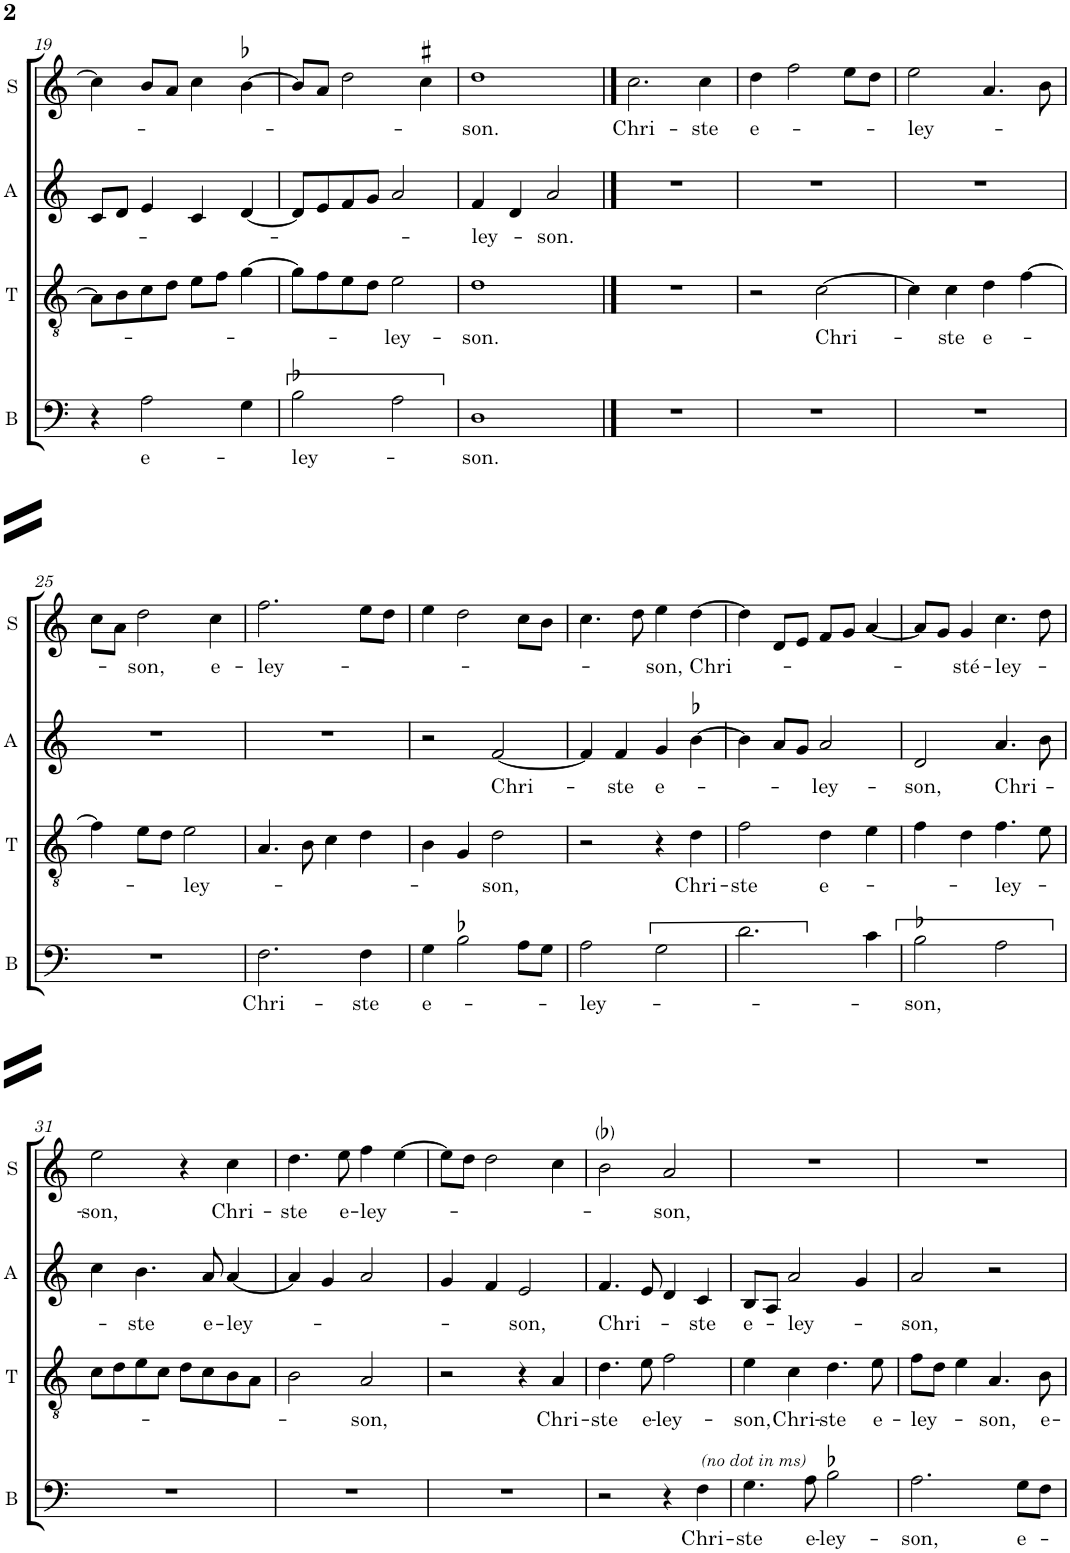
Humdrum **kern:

**kern	**text	**kern	**text	**kern	**text	**kern	**text
*part4	*part4	*part3	*part3	*part2	*part2	*part1	*part1
*staff4	*staff4	*staff3	*staff3	*staff2	*staff2	*staff1	*staff1
*I"B	*	*I"T	*	*I"A	*	*I"S	*
*I'B	*	*I'T	*	*I'A	*	*I'S	*
!!LO:PB:g=z
*clefF4	*	*clefGv2	*	*clefG2	*	*clefG2	*
*k[]	*	*k[]	*	*k[]	*	*k[]	*
*M2/2	*	*M2/2	*	*M2/2	*	*M2/2	*
*met(c|)	*	*met(c|)	*	*met(c|)	*	*met(c|)	*
=19	=19	=19	=19	=19	=19	=19	=19
4r	.	8A\L]	.	8c/L	.	4cc\]	.
.	.	8B\	.	8d/J	.	.	.
!	!LO:LY:b	!	!	!	!	!	!
2A\	e-	8c\	.	4e/	.	8b/L	.
.	.	8d\J	.	.	.	8a/J	.
.	.	8e\L	.	4c/	.	4cc\	.
.	.	8f\J	.	.	.	.	.
4G\	.	[4g\	.	[4d/	.	[4b-X\	.
=20	=20	=20	=20	=20	=20	=20	=20
!	!LO:LY:b	!	!	!	!	!	!
2B-X\	-ley-	8g\L]	.	8d/L]	.	8b-/L]	.
.	.	8f\	.	8e/	.	8a/J	.
.	.	8e\	.	8f/	.	2dd\	.
.	.	8d\J	.	8g/J	.	.	.
!	!	!	!LO:LY:b	!	!	!	!
2A\	.	2e\	-ley-	2a/	.	.	.
.	.	.	.	.	.	4cc#X\	.
=21	=21	=21	=21	=21	=21	=21	=21
!	!LO:LY:b	!	!LO:LY:b	!	!LO:LY:b	!	!LO:LY:b
1D	-son.	1d	-son.	4f/	-ley-	1dd	-son.
.	.	.	.	4d/	.	.	.
!	!	!	!	!	!LO:LY:b	!	!
.	.	.	.	2a/	-son.	.	.
==22	==22	==22	==22	==22	==22	==22	==22
!	!	!	!	!	!	!	!LO:LY:b
1r	.	1r	.	1r	.	2.cc\	Chri-
!	!	!	!	!	!	!	!LO:LY:b
.	.	.	.	.	.	4cc\	-ste
=23	=23	=23	=23	=23	=23	=23	=23
!	!	!	!	!	!	!	!LO:LY:b
1r	.	2r	.	1r	.	4dd\	e-
.	.	.	.	.	.	2ff\	.
!	!	!	!LO:LY:b	!	!	!	!
.	.	[2c\	Chri-	.	.	.	.
.	.	.	.	.	.	8ee\L	.
.	.	.	.	.	.	8dd\J	.
=24	=24	=24	=24	=24	=24	=24	=24
!	!	!	!	!	!	!	!LO:LY:b
1r	.	4c\]	.	1r	.	2ee\	-ley-
!	!	!	!LO:LY:b	!	!	!	!
.	.	4c\	-ste	.	.	.	.
!	!	!	!LO:LY:b	!	!	!	!
.	.	4d\	e-	.	.	4.a/	.
.	.	[4f\	.	.	.	.	.
.	.	.	.	.	.	8b\	.
!!LO:LB:g=z
=25	=25	=25	=25	=25	=25	=25	=25
1r	.	4f\]	.	1r	.	8cc\L	.
.	.	.	.	.	.	8a\J	.
!	!	!	!	!	!	!	!LO:LY:b
.	.	8e\L	.	.	.	2dd\	-son,
.	.	8d\J	.	.	.	.	.
!	!	!	!LO:LY:b	!	!	!	!
.	.	2e\	-ley-	.	.	.	.
!	!	!	!	!	!	!	!LO:LY:b
.	.	.	.	.	.	4cc\	e-
=26	=26	=26	=26	=26	=26	=26	=26
!	!LO:LY:b	!	!	!	!	!	!LO:LY:b
2.F\	Chri-	4.A/	.	1r	.	2.ff\	-ley-
.	.	8B\	.	.	.	.	.
.	.	4c\	.	.	.	.	.
!	!LO:LY:b	!	!	!	!	!	!
4F\	-ste	4d\	.	.	.	8ee\L	.
.	.	.	.	.	.	8dd\J	.
=27	=27	=27	=27	=27	=27	=27	=27
!	!LO:LY:b	!	!	!	!	!	!
4G\	e-	4B\	.	2r	.	4ee\	.
2B-X\	.	4G/	.	.	.	2dd\	.
!	!	!	!LO:LY:b	!	!LO:LY:b	!	!
.	.	2d\	-son,	[2f/	Chri-	.	.
8A\L	.	.	.	.	.	8cc\L	.
8G\J	.	.	.	.	.	8b\J	.
=28	=28	=28	=28	=28	=28	=28	=28
!	!LO:LY:b	!	!	!	!	!	!
2A\	-ley-	2r	.	4f/]	.	4.cc\	.
!	!	!	!	!	!LO:LY:b	!	!
.	.	.	.	4f/	-ste	.	.
.	.	.	.	.	.	8dd\	.
!	!	!	!	!	!LO:LY:b	!	!LO:LY:b
2G\	.	4r	.	4g/	e-	4ee\	-son,
!	!	!	!LO:LY:b	!	!	!	!LO:LY:b
.	.	4d\	Chri-	[4b-X\	.	[4dd\	Chri-
=29	=29	=29	=29	=29	=29	=29	=29
!	!	!	!LO:LY:b	!	!	!	!
2.d\	.	2f\	-ste	4b-\]	.	4dd\]	.
.	.	.	.	8a/L	.	8d/L	.
.	.	.	.	8g/J	.	8e/J	.
!	!	!	!LO:LY:b	!	!LO:LY:b	!	!
.	.	4d\	e-	2a/	-ley-	8f/L	.
.	.	.	.	.	.	8g/J	.
4c\	.	4e\	.	.	.	[4a/	.
=30	=30	=30	=30	=30	=30	=30	=30
!	!LO:LY:b	!	!	!	!LO:LY:b	!	!
2B-X\	-son,	4f\	.	2d/	-son,	8a/L]	.
.	.	.	.	.	.	8g/J	.
!	!	!	!	!	!	!	!LO:LY:b
.	.	4d\	.	.	.	4g/	-sté-
!	!	!	!LO:LY:b	!	!LO:LY:b	!	!LO:LY:b
2A\	.	4.f\	-ley-	4.a/	Chri-	4.cc\	-ley-
.	.	8e\	.	8b\	.	8dd\	.
!!LO:LB:g=z
=31	=31	=31	=31	=31	=31	=31	=31
!	!	!	!	!	!	!	!LO:LY:b
1r	.	8c\L	.	4cc\	.	2ee\	-son,
.	.	8d\	.	.	.	.	.
!	!	!	!	!	!LO:LY:b	!	!
.	.	8e\	.	4.b\	ste	.	.
.	.	8c\J	.	.	.	.	.
.	.	8d\L	.	.	.	4r	.
!	!	!	!	!	!LO:LY:b	!	!
.	.	8c\	.	8a/	e-	.	.
!	!	!	!	!	!LO:LY:b	!	!LO:LY:b
.	.	8B\	.	[4a/	-ley-	4cc\	Chri-
.	.	8A\J	.	.	.	.	.
=32	=32	=32	=32	=32	=32	=32	=32
!	!	!	!	!	!	!	!LO:LY:b
1r	.	2B\	.	4a/]	.	4.dd\	-ste
.	.	.	.	4g/	.	.	.
!	!	!	!	!	!	!	!LO:LY:b
.	.	.	.	.	.	8ee\	e-
!	!	!	!LO:LY:b	!	!	!	!LO:LY:b
.	.	2A/	-son,	2a/	.	4ff\	-ley-
.	.	.	.	.	.	[4ee\	.
=33	=33	=33	=33	=33	=33	=33	=33
1r	.	2r	.	4g/	.	8ee\L]	.
.	.	.	.	.	.	8dd\J	.
.	.	.	.	4f/	.	2dd\	.
!	!	!	!	!	!LO:LY:b	!	!
.	.	4r	.	2e/	-son,	.	.
!	!	!	!LO:LY:b	!	!	!	!
.	.	4A/	Chri-	.	.	4cc\	.
=34	=34	=34	=34	=34	=34	=34	=34
!	!	!	!LO:LY:b	!	!LO:LY:b	!	!
2r	.	4.d\	-ste	4.f/	Chri-	2b-i\	.
!	!	!	!LO:LY:b	!	!	!	!
.	.	8e\	e-	8e/	.	.	.
!	!	!	!LO:LY:b	!	!	!	!LO:LY:b
4r	.	2f\	-ley-	4d/	.	2a/	-son,
!	!LO:LY:b	!	!	!	!LO:LY:b	!	!
4F\	Chri-	.	.	4c/	-ste	.	.
=35	=35	=35	=35	=35	=35	=35	=35
!LO:TX:a:i:t=(no dot in ms)	!	!	!	!	!	!	!
!	!LO:LY:b	!	!LO:LY:b	!	!LO:LY:b	!	!
4.G\	-ste	4e\	-son,	8B/L	e-	1r	.
.	.	.	.	8A/J	.	.	.
!	!	!	!LO:LY:b	!	!LO:LY:b	!	!
.	.	4c\	Chri-	2a/	-ley-	.	.
!	!LO:LY:b	!	!	!	!	!	!
8A\	e-	.	.	.	.	.	.
!	!LO:LY:b	!	!LO:LY:b	!	!	!	!
2B-X\	-ley-	4.d\	-ste	.	.	.	.
.	.	.	.	4g/	.	.	.
!	!	!	!LO:LY:b	!	!	!	!
.	.	8e\	e-	.	.	.	.
=36	=36	=36	=36	=36	=36	=36	=36
!	!LO:LY:b	!	!LO:LY:b	!	!LO:LY:b	!	!
2.A\	-son,	8f\L	-ley-	2a/	-son,	1r	.
.	.	8d\J	.	.	.	.	.
.	.	4e\	.	.	.	.	.
!	!	!	!LO:LY:b	!	!	!	!
.	.	4.A/	-son,	2r	.	.	.
!	!LO:LY:b	!	!	!	!	!	!
8G\L	e-	.	.	.	.	.	.
!	!	!	!LO:LY:b	!	!	!	!
8F\J	.	8B\	e-	.	.	.	.
=	=	=	=	=	=	=	=
*-	*-	*-	*-	*-	*-	*-	*-
